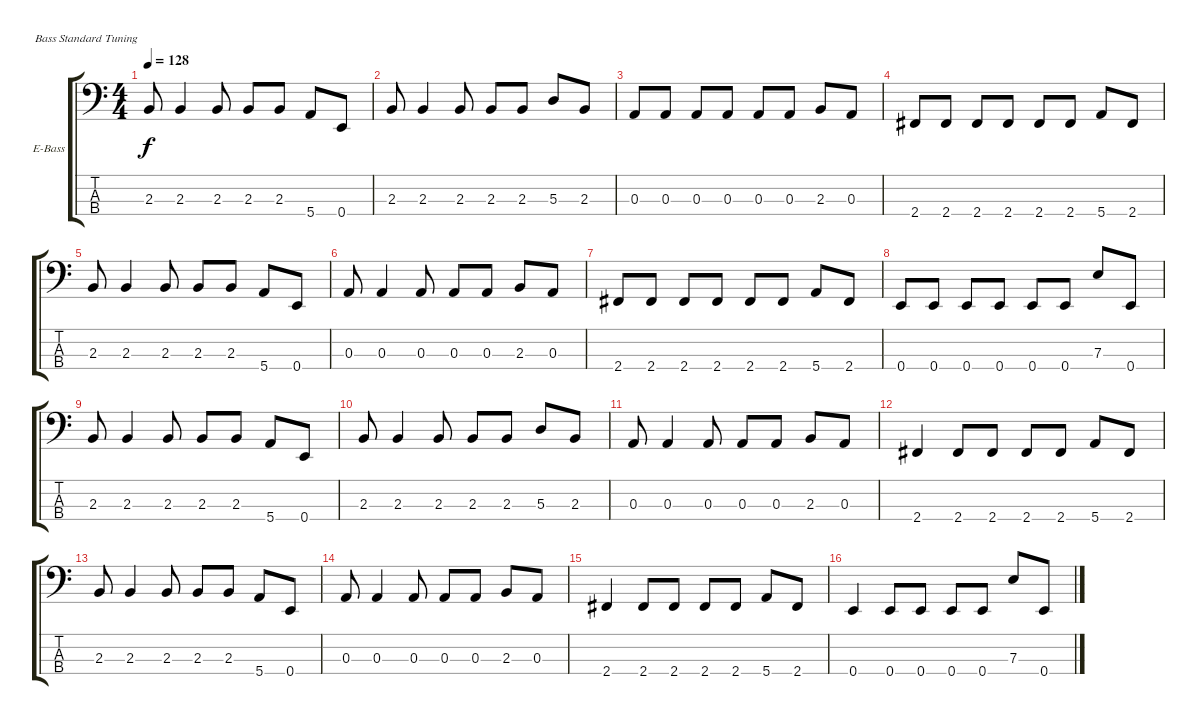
\defaultSystemsLayout 4
\bracketExtendMode groupsimilarinstruments
\firstSystemTrackNameOrientation horizontal
\otherSystemsTrackNameOrientation horizontal
\track ("Cliff Burton (Main Bass)" "E-Bass") {instrument electricbassfinger}
\staff {score tabs}
\tuning (G2 D2 A1 E1)
\ts (4 4)
\tempo 128
\clef f4
\ks c
2.3.8{dy f} 2.3.4 2.3.8 2.3.8 2.3.8 5.4.8 0.4.8 |
2.3.8 2.3.4 2.3.8 2.3.8 2.3.8 5.3.8 2.3.8 |
0.3.8 0.3.8 0.3.8 0.3.8 0.3.8 0.3.8 2.3.8 0.3.8 |
2.4.8 2.4.8 2.4.8 2.4.8 2.4.8 2.4.8 5.4.8 2.4.8 |
2.3.8 2.3.4 2.3.8 2.3.8 2.3.8 5.4.8 0.4.8 |
0.3.8 0.3.4 0.3.8 0.3.8 0.3.8 2.3.8 0.3.8 |
2.4.8 2.4.8 2.4.8 2.4.8 2.4.8 2.4.8 5.4.8 2.4.8 |
0.4.8 0.4.8 0.4.8 0.4.8 0.4.8 0.4.8 7.3.8 0.4.8 |
2.3.8 2.3.4 2.3.8 2.3.8 2.3.8 5.4.8 0.4.8 |
2.3.8 2.3.4 2.3.8 2.3.8 2.3.8 5.3.8 2.3.8 |
0.3.8 0.3.4 0.3.8 0.3.8 0.3.8 2.3.8 0.3.8 |
2.4.4 2.4.8 2.4.8 2.4.8 2.4.8 5.4.8 2.4.8 |
2.3.8 2.3.4 2.3.8 2.3.8 2.3.8 5.4.8 0.4.8 |
0.3.8 0.3.4 0.3.8 0.3.8 0.3.8 2.3.8 0.3.8 |
2.4.4 2.4.8 2.4.8 2.4.8 2.4.8 5.4.8 2.4.8 |
0.4.4 0.4.8 0.4.8 0.4.8 0.4.8 7.3.8 0.4.8
